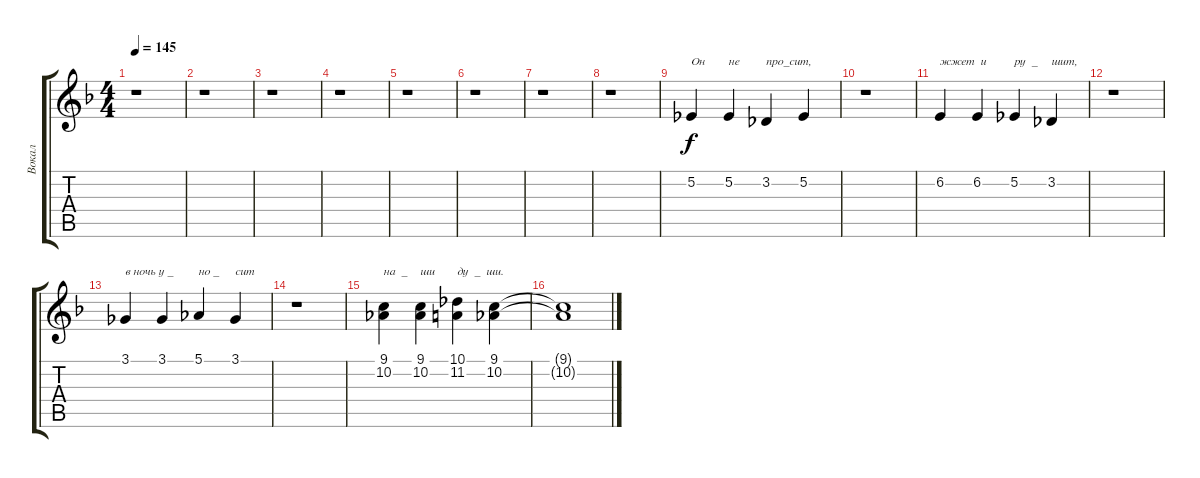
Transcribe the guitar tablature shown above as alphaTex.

\track ("Вокал" "Вокал") {instrument fx5brightness}
\staff {score tabs}
\tuning (Eb4 Bb3 Gb3 Db3 Ab2 Eb2) {hide}
\ts (4 4)
\tempo 145
\clef g2
\ks dminor
r.1{dy f} |
r.1 |
r.1 |
r.1 |
r.1 |
r.1 |
r.1 |
r.1 |
5.2.4{txt "Он"} 5.2.4{txt "не"} 3.2.4{txt "про_сит,"} 5.2.4 |
r.1 |
6.2.4{txt "жжет  и"} 6.2.4 5.2.4{txt "ру  _"} 3.2.4{txt "шит,"} |
r.1 |
3.1.4{txt "в ночь у _"} 3.1.4 5.1.4{txt "но _"} 3.1.4{txt "сит"} |
r.1 |
(9.1 10.2).4{txt "на  _"} (9.1 10.2).4{txt "ши"} (10.1 11.2).4{txt "ду  _  ши."} (9.1 10.2).4 |
(9.1{t} 10.2{t}).1
